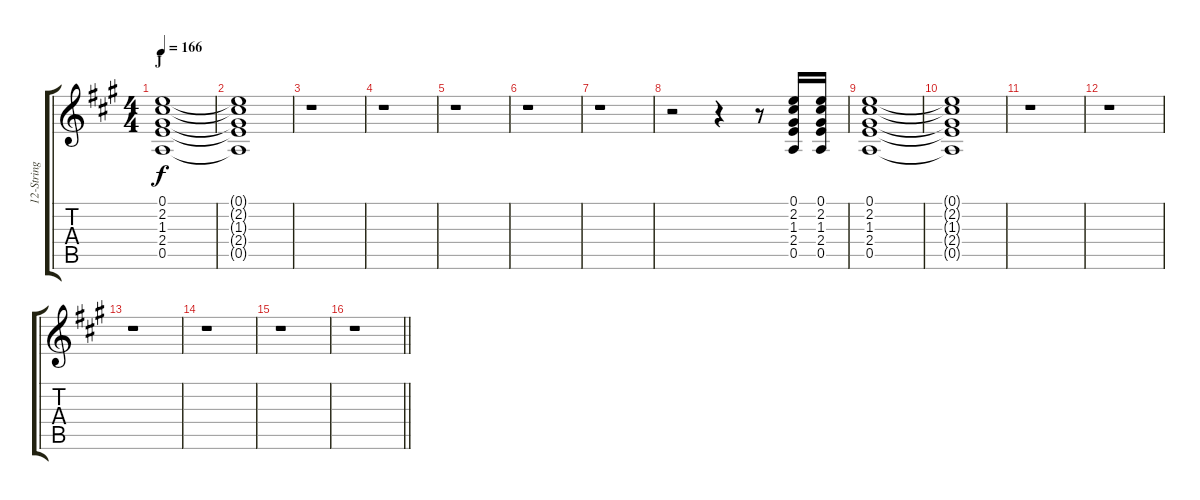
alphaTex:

\track ("12-String A. Guitar" "12-String ") {instrument acousticguitarsteel}
\staff {score tabs}
\tuning (E4 B3 G3 D3 A2 E2) {hide}
\ts (4 4)
\section ("" "J")
\tempo 166
\clef g2
\ks a
(0.1 2.2 1.3 2.4 0.5).1{dy f} |
(0.1{t} 2.2{t} 1.3{t} 2.4{t} 0.5{t}).1 |
r.1 |
r.1 |
r.1 |
r.1 |
r.1 |
r.2 r.4 r.8 (0.1 2.2 1.3 2.4 0.5).16 (0.1 2.2 1.3 2.4 0.5).16 |
(0.1 2.2 1.3 2.4 0.5).1 |
(0.1{t} 2.2{t} 1.3{t} 2.4{t} 0.5{t}).1 |
r.1 |
r.1 |
r.1 |
r.1 |
r.1 |
\barLineRight lightlight
r.1
